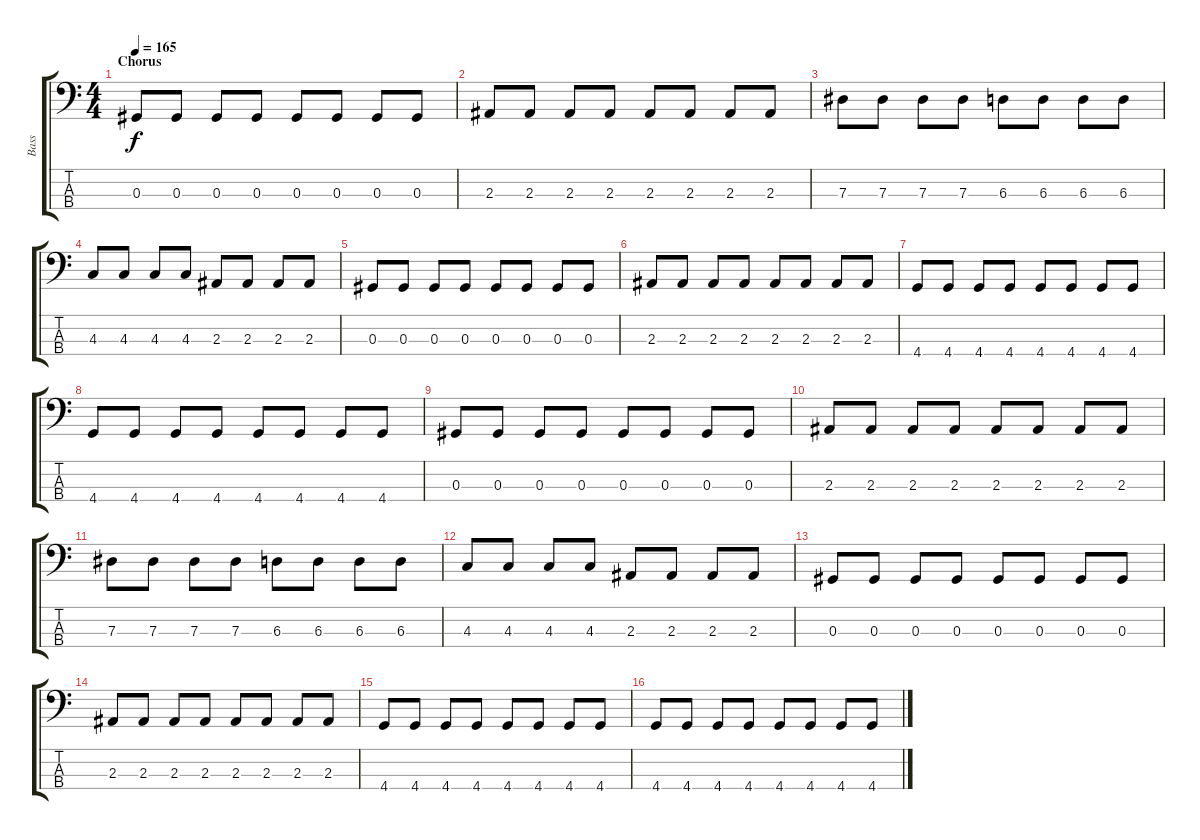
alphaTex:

\track ("Bass" "Bass") {instrument electricbasspick}
\staff {score tabs}
\tuning (Gb2 Db2 Ab1 Eb1) {hide}
\ts (4 4)
\section ("" "Chorus")
\tempo 165
\clef f4
\ks c
0.3.8{dy f} 0.3.8 0.3.8 0.3.8 0.3.8 0.3.8 0.3.8 0.3.8 |
2.3.8 2.3.8 2.3.8 2.3.8 2.3.8 2.3.8 2.3.8 2.3.8 |
7.3.8 7.3.8 7.3.8 7.3.8 6.3.8 6.3.8 6.3.8 6.3.8 |
4.3.8 4.3.8 4.3.8 4.3.8 2.3.8 2.3.8 2.3.8 2.3.8 |
0.3.8 0.3.8 0.3.8 0.3.8 0.3.8 0.3.8 0.3.8 0.3.8 |
2.3.8 2.3.8 2.3.8 2.3.8 2.3.8 2.3.8 2.3.8 2.3.8 |
4.4.8 4.4.8 4.4.8 4.4.8 4.4.8 4.4.8 4.4.8 4.4.8 |
4.4.8 4.4.8 4.4.8 4.4.8 4.4.8 4.4.8 4.4.8 4.4.8 |
0.3.8 0.3.8 0.3.8 0.3.8 0.3.8 0.3.8 0.3.8 0.3.8 |
2.3.8 2.3.8 2.3.8 2.3.8 2.3.8 2.3.8 2.3.8 2.3.8 |
7.3.8 7.3.8 7.3.8 7.3.8 6.3.8 6.3.8 6.3.8 6.3.8 |
4.3.8 4.3.8 4.3.8 4.3.8 2.3.8 2.3.8 2.3.8 2.3.8 |
0.3.8 0.3.8 0.3.8 0.3.8 0.3.8 0.3.8 0.3.8 0.3.8 |
2.3.8 2.3.8 2.3.8 2.3.8 2.3.8 2.3.8 2.3.8 2.3.8 |
4.4.8 4.4.8 4.4.8 4.4.8 4.4.8 4.4.8 4.4.8 4.4.8 |
4.4.8 4.4.8 4.4.8 4.4.8 4.4.8 4.4.8 4.4.8 4.4.8
